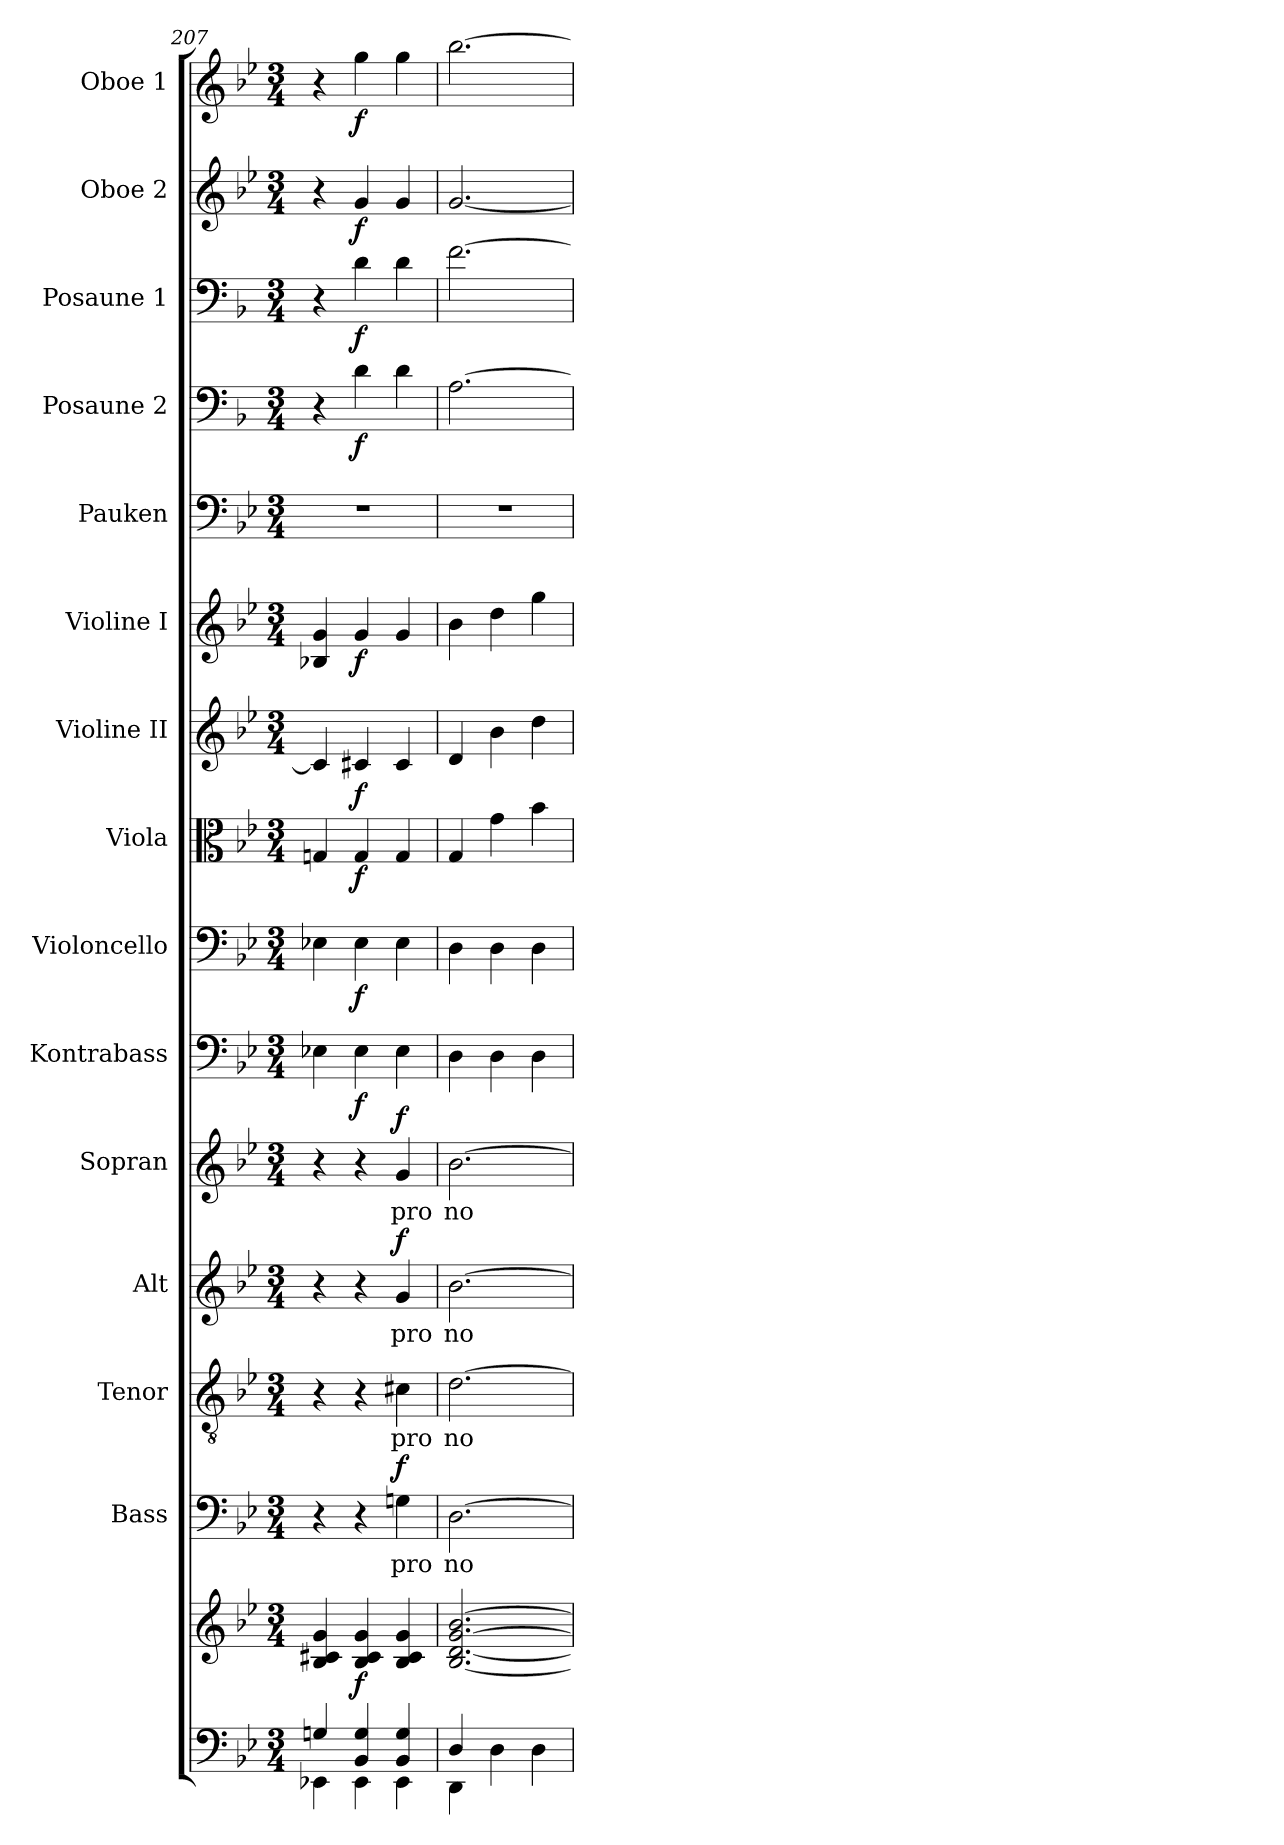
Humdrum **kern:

**kern	**kern	**dynam	**kern	**text	**dynam	**kern	**text	**kern	**text	**dynam	**kern	**text	**dynam	**kern	**dynam	**kern	**dynam	**kern	**dynam	**kern	**dynam	**kern	**dynam	**kern	**kern	**dynam	**kern	**dynam	**kern	**dynam	**kern	**dynam
*part15	*part15	*part15	*part14	*part14	*part14	*part13	*part13	*part12	*part12	*part12	*part11	*part11	*part11	*part10	*part10	*part9	*part9	*part8	*part8	*part7	*part7	*part6	*part6	*part5	*part4	*part4	*part3	*part3	*part2	*part2	*part1	*part1
*staff16	*staff15	*staff15/16	*staff14	*staff14	*staff14	*staff13	*staff13	*staff12	*staff12	*staff12	*staff11	*staff11	*staff11	*staff10	*staff10	*staff9	*staff9	*staff8	*staff8	*staff7	*staff7	*staff6	*staff6	*staff5	*staff4	*staff4	*staff3	*staff3	*staff2	*staff2	*staff1	*staff1
*	*	*	*I"Bass	*	*	*I"Tenor	*	*I"Alt	*	*	*I"Sopran	*	*	*I"Kontrabass	*	*I"Violoncello	*	*I"Viola	*	*I"Violine II	*	*I"Violine I	*	*I"Pauken	*I"Posaune 2	*	*I"Posaune 1	*	*I"Oboe 2	*	*I"Oboe 1	*
*	*	*	*I'B.	*	*	*I'T.	*	*I'A.	*	*	*I'S.	*	*	*I'Kb.	*	*I'Vc.	*	*I'Vla.	*	*I'Vl. II	*	*I'Vl. I	*	*I'Pk.	*I'Pos. 2	*	*I'Pos. 1	*	*I'Ob. 2	*	*I'Ob. 1	*
*clefF4	*clefG2	*	*clefF4	*	*	*clefGv2	*	*clefG2	*	*	*clefG2	*	*	*clefF4	*	*clefF4	*	*clefC3	*	*clefG2	*	*clefG2	*	*clefF4	*clefF4	*	*clefF4	*	*clefG2	*	*clefG2	*
*	*	*	*	*	*	*	*	*	*	*	*	*	*	*ITrd7c12	*	*	*	*	*	*	*	*	*	*	*ITrd4c7	*	*ITrd4c7	*	*	*	*	*
*k[b-e-]	*k[b-e-]	*	*k[b-e-]	*	*	*k[b-e-]	*	*k[b-e-]	*	*	*k[b-e-]	*	*	*k[b-e-]	*	*k[b-e-]	*	*k[b-e-]	*	*k[b-e-]	*	*k[b-e-]	*	*k[b-e-]	*k[b-e-]	*	*k[b-e-]	*	*k[b-e-]	*	*k[b-e-]	*
*B-:	*B-:	*	*B-:	*	*	*B-:	*	*B-:	*	*	*B-:	*	*	*B-:	*	*B-:	*	*B-:	*	*B-:	*	*B-:	*	*B-:	*B-:	*	*B-:	*	*B-:	*	*B-:	*
*M3/4	*M3/4	*	*M3/4	*	*	*M3/4	*	*M3/4	*	*	*M3/4	*	*	*M3/4	*	*M3/4	*	*M3/4	*	*M3/4	*	*M3/4	*	*M3/4	*M3/4	*	*M3/4	*	*M3/4	*	*M3/4	*
=207	=207	=207	=207	=207	=207	=207	=207	=207	=207	=207	=207	=207	=207	=207	=207	=207	=207	=207	=207	=207	=207	=207	=207	=207	=207	=207	=207	=207	=207	=207	=207	=207
*^	*	*	*	*	*	*	*	*	*	*	*	*	*	*	*	*	*	*	*	*	*	*	*	*	*	*	*	*	*	*	*	*
4Gn/	4EE-X\	4B-/ 4c#X/ 4g/	.	4r	.	.	4r	.	4r	.	.	4r	.	.	4EE-X\	.	4E-X\	.	4Gn/	.	4c#/]	.	4B-X/ 4g/	.	2.r	4r	.	4r	.	4r	.	4r	.
!	!	!	!LO:DY:b	!	!	!	!	!	!	!	!	!	!	!	!	!LO:DY:b	!	!LO:DY:b	!	!LO:DY:b	!	!LO:DY:b	!	!LO:DY:b	!	!	!LO:DY:b	!	!LO:DY:b	!	!LO:DY:b	!	!LO:DY:b
4BB-/ 4G/	4EE-\	4B-/ 4c#/ 4g/	f	4r	.	.	4r	.	4r	.	.	4r	.	.	4EE-\	f	4E-\	f	4G/	f	4c#X/	f	4g/	f	.	4G\	f	4G\	f	4g/	f	4gg\	f
!	!	!	!	!	!LO:LY:b	!LO:DY:a	!	!LO:LY:b	!	!LO:LY:b	!LO:DY:a	!	!LO:LY:b	!LO:DY:a	!	!	!	!	!	!	!	!	!	!	!	!	!	!	!	!	!	!	!
4BB-/ 4G/	4EE-\	4B-/ 4c#/ 4g/	.	4Gn\	pro	f	4c#X\	pro	4g/	pro	f	4g/	pro	f	4EE-\	.	4E-\	.	4G/	.	4c#/	.	4g/	.	.	4G\	.	4G\	.	4g/	.	4gg\	.
=208	=208	=208	=208	=208	=208	=208	=208	=208	=208	=208	=208	=208	=208	=208	=208	=208	=208	=208	=208	=208	=208	=208	=208	=208	=208	=208	=208	=208	=208	=208	=208	=208	=208
!	!	!	!	!	!LO:LY:b	!	!	!LO:LY:b	!	!LO:LY:b	!	!	!LO:LY:b	!	!	!	!	!	!	!	!	!	!	!	!	!	!	!	!	!	!	!	!
4D/	4DD\	[2.B-/ [2.d/ [2.g/ [2.b-/	.	[2.D\	no-	.	[2.d\	no-	[2.b-\	no-	.	[2.b-\	no-	.	4DD\	.	4D\	.	4G/	.	4d/	.	4b-\	.	2.r	[2.D\	.	[2.B-\	.	[2.g/	.	[2.bb-\	.
2ryy	4D\	.	.	.	.	.	.	.	.	.	.	.	.	.	4DD\	.	4D\	.	4g\	.	4b-\	.	4dd\	.	.	.	.	.	.	.	.	.	.
.	4D\	.	.	.	.	.	.	.	.	.	.	.	.	.	4DD\	.	4D\	.	4b-\	.	4dd\	.	4gg\	.	.	.	.	.	.	.	.	.	.
*v	*v	*	*	*	*	*	*	*	*	*	*	*	*	*	*	*	*	*	*	*	*	*	*	*	*	*	*	*	*	*	*	*	*
=	=	=	=	=	=	=	=	=	=	=	=	=	=	=	=	=	=	=	=	=	=	=	=	=	=	=	=	=	=	=	=	=
*-	*-	*-	*-	*-	*-	*-	*-	*-	*-	*-	*-	*-	*-	*-	*-	*-	*-	*-	*-	*-	*-	*-	*-	*-	*-	*-	*-	*-	*-	*-	*-	*-
